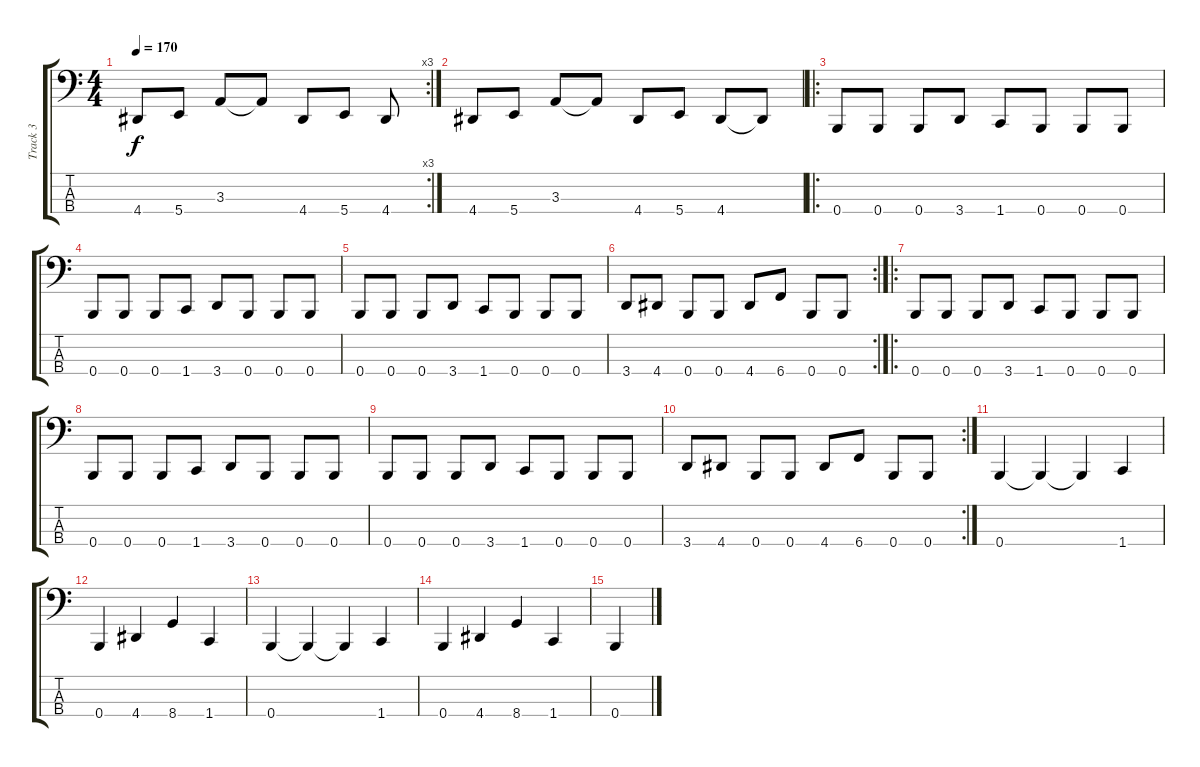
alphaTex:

\track ("Track 3" "Track 3") {instrument electricbasspick}
\staff {score tabs}
\tuning (E2 B1 Gb1 B0) {hide}
\rc 3
\ts (4 4)
\tempo 170
\clef f4
\ks c
4.4.8{dy f} 5.4.8 3.3.8 3.3{t}.8 4.4.8 5.4.8 4.4.8 |
4.4.8 5.4.8 3.3.8 3.3{t}.8 4.4.8 5.4.8 4.4.8 4.4{t}.8 |
\ro
0.4.8 0.4.8 0.4.8 3.4.8 1.4.8 0.4.8 0.4.8 0.4.8 |
0.4.8 0.4.8 0.4.8 1.4.8 3.4.8 0.4.8 0.4.8 0.4.8 |
0.4.8 0.4.8 0.4.8 3.4.8 1.4.8 0.4.8 0.4.8 0.4.8 |
\rc 2
3.4.8 4.4.8 0.4.8 0.4.8 4.4.8 6.4.8 0.4.8 0.4.8 |
\ro
0.4.8 0.4.8 0.4.8 3.4.8 1.4.8 0.4.8 0.4.8 0.4.8 |
0.4.8 0.4.8 0.4.8 1.4.8 3.4.8 0.4.8 0.4.8 0.4.8 |
0.4.8 0.4.8 0.4.8 3.4.8 1.4.8 0.4.8 0.4.8 0.4.8 |
\rc 2
3.4.8 4.4.8 0.4.8 0.4.8 4.4.8 6.4.8 0.4.8 0.4.8 |
0.4.4 0.4{t}.4 0.4{t}.4 1.4.4 |
0.4.4 4.4.4 8.4.4 1.4.4 |
0.4.4 0.4{t}.4 0.4{t}.4 1.4.4 |
0.4.4 4.4.4 8.4.4 1.4.4 |
0.4.4
